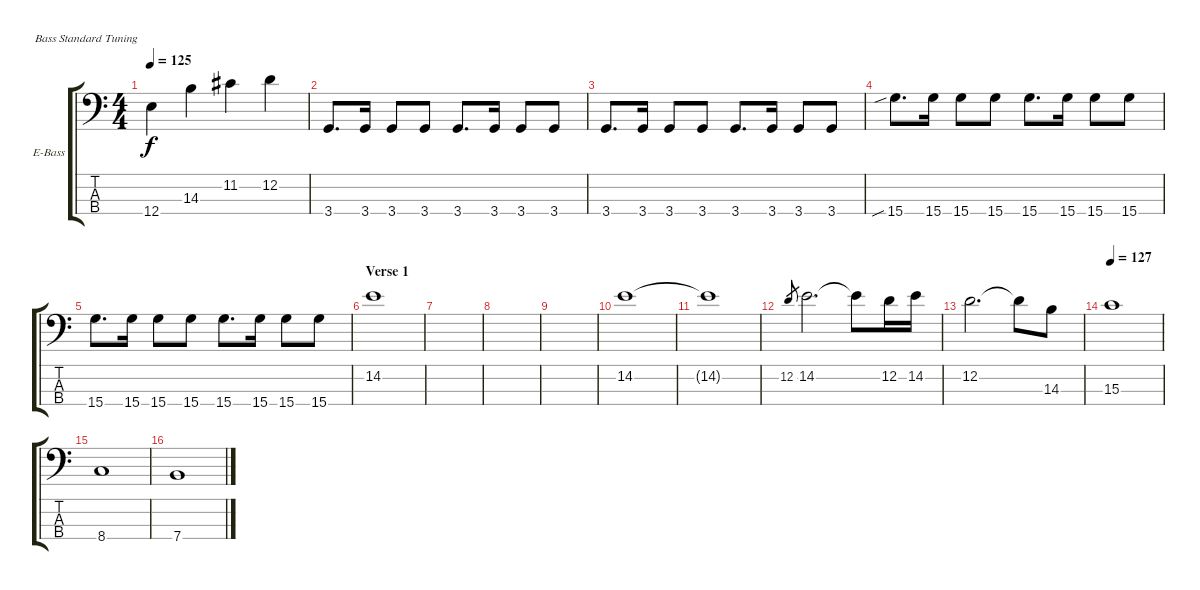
\bracketExtendMode groupsimilarinstruments
\firstSystemTrackNameOrientation horizontal
\otherSystemsTrackNameOrientation horizontal
\track ("Bass Guitar" "E-Bass") {instrument electricbassfinger}
\staff {score tabs}
\tuning (G2 D2 A1 E1)
\ts (4 4)
\tempo 125
\clef f4
\ks c
12.4.4{dy f} 14.3.4 11.2.4 12.2.4 |
3.4.8{d} 3.4.16 3.4.8 3.4.8 3.4.8{d} 3.4.16 3.4.8 3.4.8 |
3.4.8{d} 3.4.16 3.4.8 3.4.8 3.4.8{d} 3.4.16 3.4.8 3.4.8 |
15.4{sib}.8{d} 15.4.16 15.4.8 15.4.8 15.4.8{d} 15.4.16 15.4.8 15.4.8 |
\section ("" "")
15.4.8{d} 15.4.16 15.4.8 15.4.8 15.4.8{d} 15.4.16 15.4.8 15.4.8 |
\section ("" "Verse 1")
14.2.1 |
|
|
|
14.2.1 |
14.2{t}.1 |
12.2.8{gr} 14.2.2{d} 14.2{t}.8 12.2.16 14.2.16 |
12.2.2{d} 12.2{t}.8 14.3.8 |
\tempo 127
15.3.1 |
8.4.1 |
7.4.1
